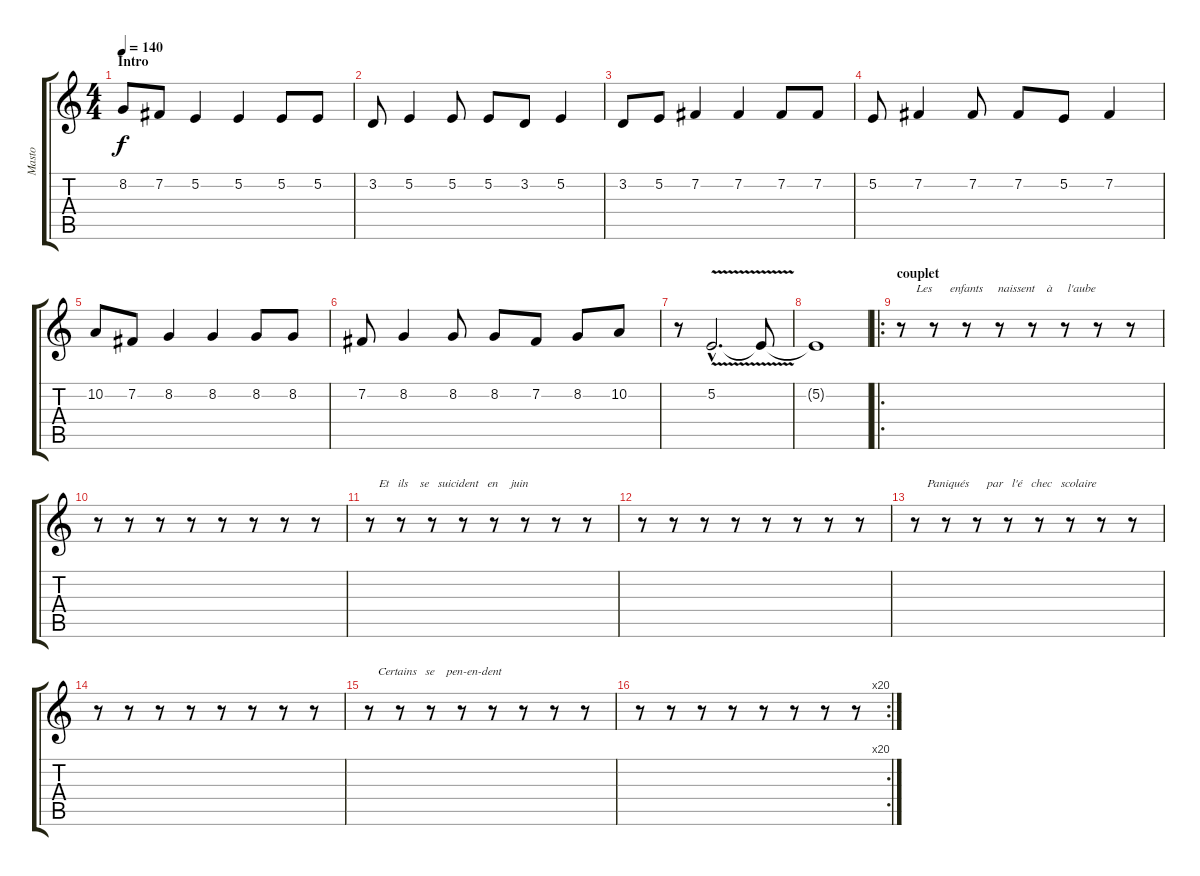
\track ("Masto" "Masto") {instrument altosax}
\staff {score tabs}
\tuning (E4 B3 G3 D3 A2 E2) {hide}
\ts (4 4)
\section ("" "Intro")
\tempo 140
\clef g2
\ks c
8.2.8{dy f instrument altosax} 7.2.8 5.2.4 5.2.4 5.2.8 5.2.8 |
3.2.8 5.2.4 5.2.8 5.2.8 3.2.8 5.2.4 |
3.2.8 5.2.8 7.2.4 7.2.4 7.2.8 7.2.8 |
5.2.8 7.2.4 7.2.8 7.2.8 5.2.8 7.2.4 |
10.2.8 7.2.8 8.2.4 8.2.4 8.2.8 8.2.8 |
7.2.8 8.2.4 8.2.8 8.2.8 7.2.8 8.2.8 10.2.8 |
r.8 5.2{v hac}.2{d} 5.2{t}.8 |
5.2{t}.1 |
\ro
\section ("" "couplet")
r.8{txt "     Les      enfants     naissent    à     l'aube"} r.8 r.8 r.8 r.8 r.8 r.8 r.8 |
r.8 r.8 r.8 r.8 r.8 r.8 r.8 r.8 |
r.8{txt "   Et   ils    se   suicident   en    juin"} r.8 r.8 r.8 r.8 r.8 r.8 r.8 |
r.8 r.8 r.8 r.8 r.8 r.8 r.8 r.8 |
r.8{txt "    Paniqués      par   l'é   chec   scolaire "} r.8 r.8 r.8 r.8 r.8 r.8 r.8 |
r.8 r.8 r.8 r.8 r.8 r.8 r.8 r.8 |
r.8{txt "   Certains   se    pen-en-dent"} r.8 r.8 r.8 r.8 r.8 r.8 r.8 |
\rc 20
r.8 r.8 r.8 r.8 r.8 r.8 r.8 r.8
